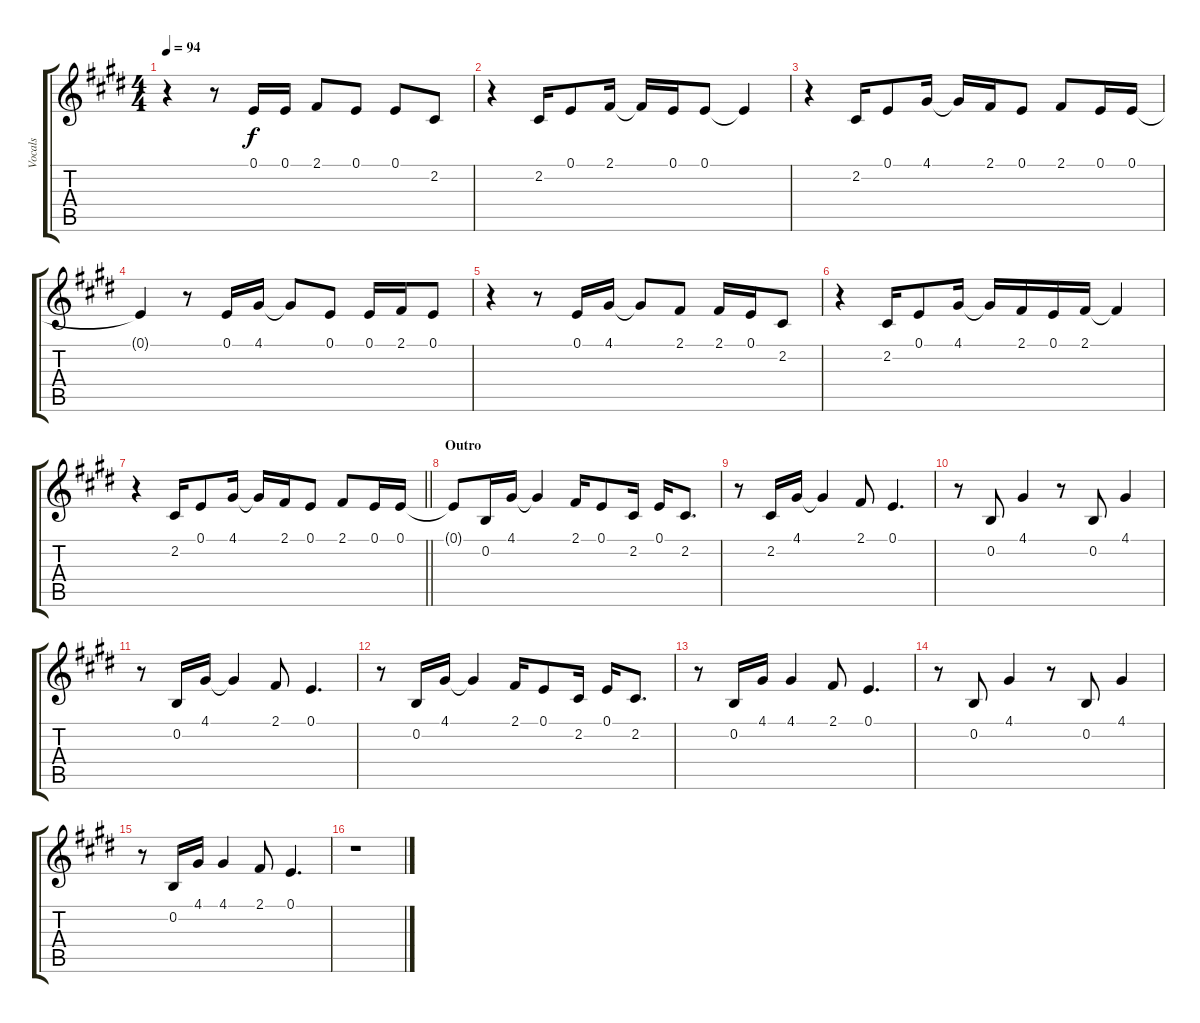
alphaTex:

\track ("Vocals" "Vocals") {instrument lead1square}
\staff {score tabs}
\tuning (E4 B3 G3 D3 A2 E2) {hide}
\ts (4 4)
\tempo 94
\clef g2
\ks e
r.4{dy f} r.8 0.1.16 0.1.16 2.1.8 0.1.8 0.1.8 2.2.8 |
r.4 2.2.16 0.1.8 2.1.16 2.1{t}.16 0.1.16 0.1.8 0.1{t}.4 |
r.4 2.2.16 0.1.8 4.1.16 4.1{t}.16 2.1.16 0.1.8 2.1.8 0.1.16 0.1.16 |
0.1{t}.4 r.8 0.1.16 4.1.16 4.1{t}.8 0.1.8 0.1.16 2.1.16 0.1.8 |
r.4 r.8 0.1.16 4.1.16 4.1{t}.8 2.1.8 2.1.16 0.1.16 2.2.8 |
r.4 2.2.16 0.1.8 4.1.16 4.1{t}.16 2.1.16 0.1.16 2.1.16 2.1{t}.4 |
\barLineRight lightlight
r.4 2.2.16 0.1.8 4.1.16 4.1{t}.16 2.1.16 0.1.8 2.1.8 0.1.16 0.1.16 |
\section ("" "Outro")
0.1{t}.8 0.2.16 4.1.16 4.1{t}.4 2.1.16 0.1.8 2.2.16 0.1.16 2.2.8{d} |
r.8 2.2.16 4.1.16 4.1{t}.4 2.1.8 0.1.4{d} |
r.8 0.2.8 4.1.4 r.8 0.2.8 4.1.4 |
r.8 0.2.16 4.1.16 4.1{t}.4 2.1.8 0.1.4{d} |
r.8 0.2.16 4.1.16 4.1{t}.4 2.1.16 0.1.8 2.2.16 0.1.16 2.2.8{d} |
r.8 0.2.16 4.1.16 4.1.4 2.1.8 0.1.4{d} |
r.8 0.2.8 4.1.4 r.8 0.2.8 4.1.4 |
r.8 0.2.16 4.1.16 4.1.4 2.1.8 0.1.4{d} |
r.1
